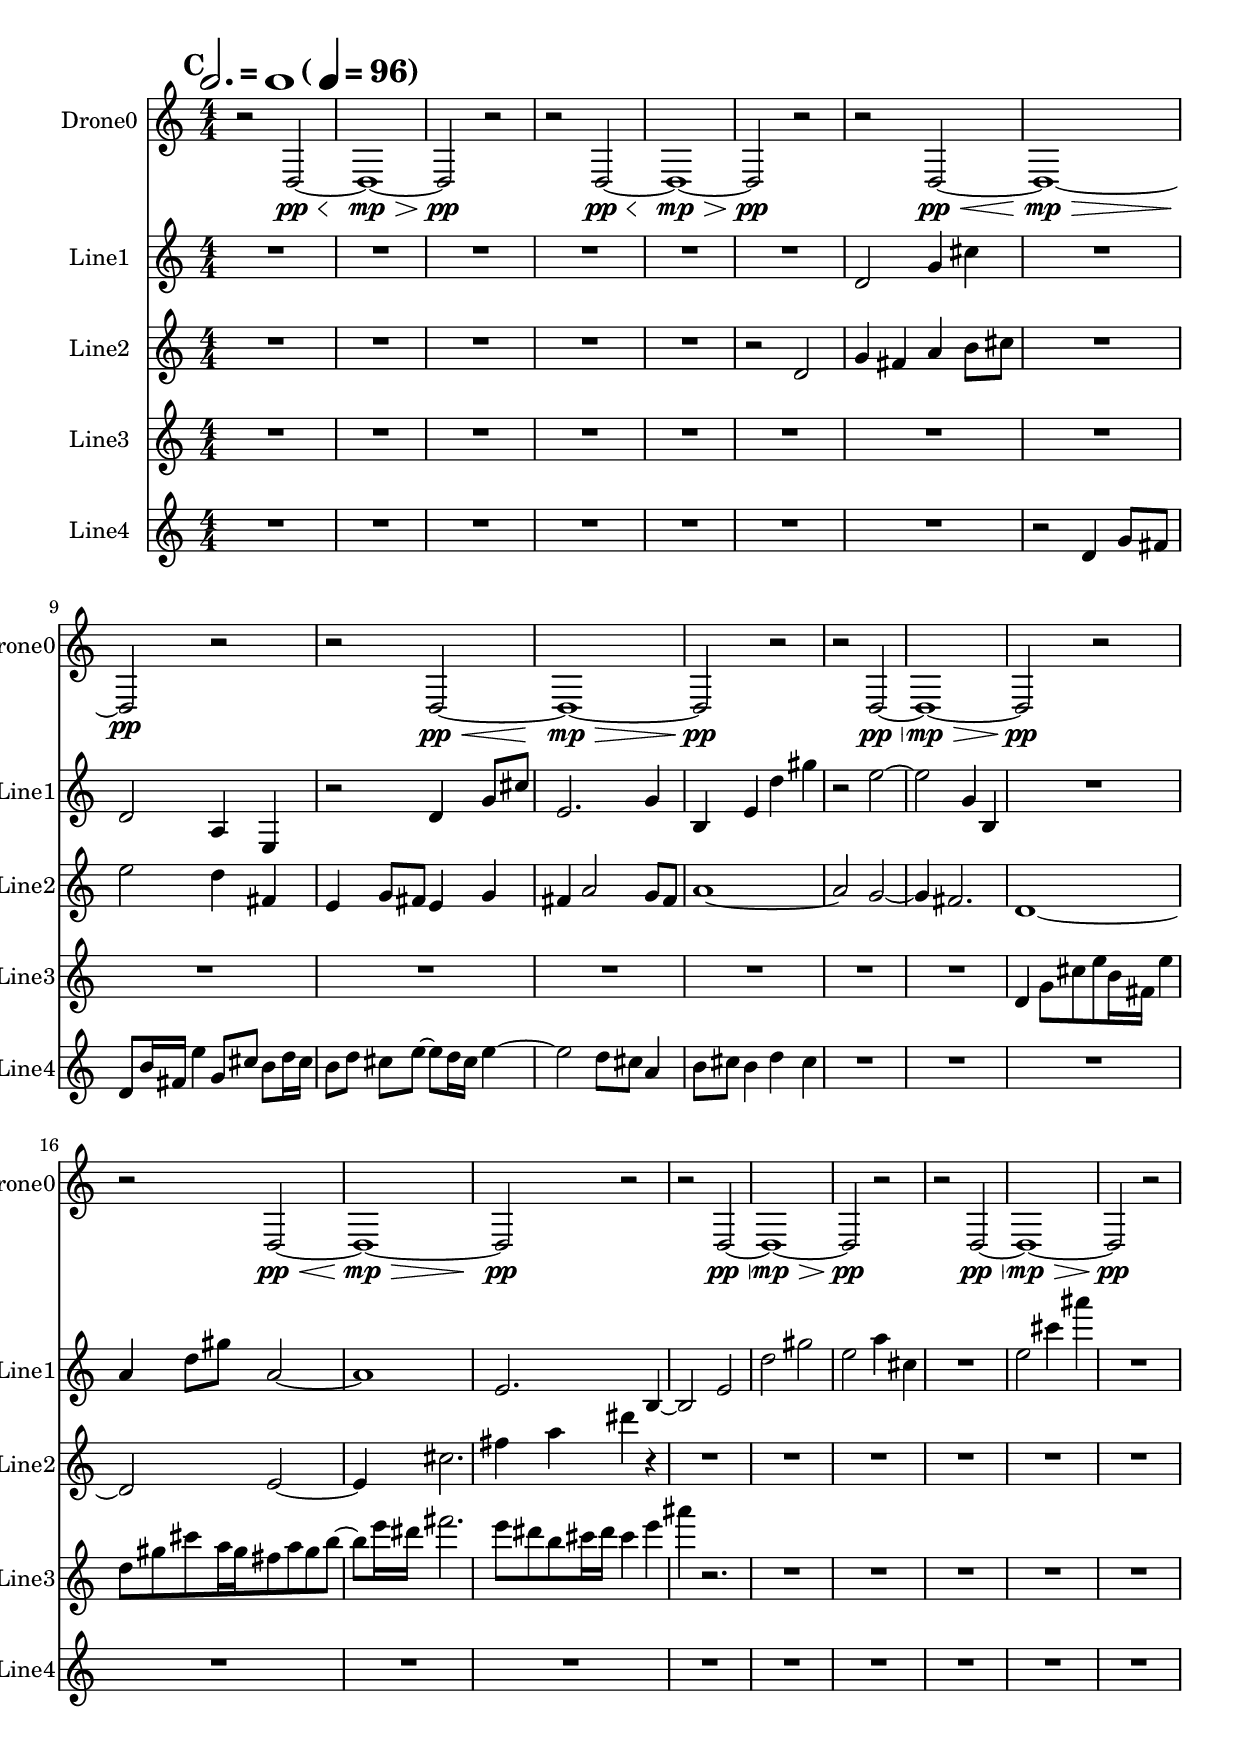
% 2016-11-06 00:29

\version "2.18.2"
\language "english"

\header {
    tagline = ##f
}

\layout {}

\paper {}

\score {
    \new Score <<
        \new Staff {
            \set Staff.instrumentName = \markup { Drone0 }
            \set Staff.shortInstrumentName = \markup { Drone0 }
            \time 4/4
            {
                \numericTimeSignature
                \bar "||"
                \compressFullBarRests
                \tempo \markup \fontsize #3 { \note #"2." #1 = \note #"1" #1 (\note #"4" #1 = 96) }
                \accidentalStyle modern-cautionary
                \mark #3
                r2
                d2 \pp ~ \<
                d1 \mp ~ \>
                d2 \pp
                r2
                r2
                d2 \pp ~ \<
                d1 \mp ~ \>
                d2 \pp
                r2
                r2
                d2 \pp ~ \<
                d1 \mp ~ \>
                d2 \pp
                r2
                r2
                d2 \pp ~ \<
                d1 \mp ~ \>
                d2 \pp
                r2
                r2
                d2 \pp ~ \<
                d1 \mp ~ \>
                d2 \pp
                r2
                r2
                d2 \pp ~ \<
                d1 \mp ~ \>
                d2 \pp
                r2
                r2
                d2 \pp ~ \<
                d1 \mp ~ \>
                d2 \pp
                r2
                r2
                d2 \pp ~ \<
                d1 \mp ~ \>
                d2 \pp
                r2
            }
        }
        \new Staff {
            \set Staff.instrumentName = \markup { Line1 }
            \set Staff.shortInstrumentName = \markup { Line1 }
            \time 4/4
            {
                \numericTimeSignature
                \bar "||"
                \compressFullBarRests
                \tempo \markup \fontsize #3 { \note #"2." #1 = \note #"1" #1 (\note #"4" #1 = 96) }
                \accidentalStyle modern-cautionary
                {
                    \mark #3
                    \mark #3
                    R1 * 6
                }
                d'2
                g'4
                cs''4
                {
                    R1 * 1
                }
                d'2
                a4
                e4
                r2
                d'4
                g'8 [
                cs''8 ]
                e'2.
                g'4
                b4
                e'4
                d''4
                gs''4
                r2
                e''2 ~
                e''2
                g'4
                b4
                {
                    R1 * 1
                }
                a'4
                d''8 [
                gs''8 ]
                a'2 ~
                a'1
                e'2.
                b4 ~
                b2
                e'2
                d''2
                gs''2
                e''2
                a''4
                cs''4
                {
                    R1 * 1
                }
                e''2
                cs'''4
                as'''4
                {
                    R1 * 1
                }
            }
        }
        \new Staff {
            \set Staff.instrumentName = \markup { Line2 }
            \set Staff.shortInstrumentName = \markup { Line2 }
            \time 4/4
            {
                \numericTimeSignature
                \bar "||"
                \compressFullBarRests
                \tempo \markup \fontsize #3 { \note #"2." #1 = \note #"1" #1 (\note #"4" #1 = 96) }
                \accidentalStyle modern-cautionary
                {
                    \mark #3
                    \mark #3
                    R1 * 5
                }
                r2
                d'2
                g'4
                fs'4
                a'4
                b'8 [
                cs''8 ]
                {
                    R1 * 1
                }
                e''2
                d''4
                fs'4
                e'4
                g'8 [
                fs'8 ]
                e'4
                g'4
                fs'4
                a'2
                g'8 [
                fs'8 ]
                a'1 ~
                a'2
                g'2 ~
                g'4
                fs'2.
                d'1 ~
                d'2
                e'2 ~
                e'4
                cs''2.
                fs''4
                a''4
                ds'''4
                r4
                {
                    R1 * 6
                }
            }
        }
        \new Staff {
            \set Staff.instrumentName = \markup { Line3 }
            \set Staff.shortInstrumentName = \markup { Line3 }
            \time 4/4
            {
                \numericTimeSignature
                \bar "||"
                \compressFullBarRests
                \tempo \markup \fontsize #3 { \note #"2." #1 = \note #"1" #1 (\note #"4" #1 = 96) }
                \accidentalStyle modern-cautionary
                {
                    \mark #3
                    \mark #3
                    R1 * 14
                }
                d'4
                g'8 [
                cs''8
                e''8
                b'16
                fs'16 ]
                e''4
                d''8 [
                gs''8
                cs'''8
                a''16
                gs''16
                fs''8
                a''8
                gs''8
                b''8 ~ ]
                b''8 [
                e'''16
                ds'''16 ]
                fs'''2.
                e'''8 [
                ds'''8
                b''8
                cs'''16
                ds'''16 ]
                cs'''4
                e'''4
                as'''4
                r2.
                {
                    R1 * 5
                }
            }
        }
        \new Staff {
            \set Staff.instrumentName = \markup { Line4 }
            \set Staff.shortInstrumentName = \markup { Line4 }
            \time 4/4
            {
                \numericTimeSignature
                \bar "||"
                \compressFullBarRests
                \tempo \markup \fontsize #3 { \note #"2." #1 = \note #"1" #1 (\note #"4" #1 = 96) }
                \accidentalStyle modern-cautionary
                {
                    \mark #3
                    \mark #3
                    R1 * 7
                }
                r2
                d'4
                g'8 [
                fs'8 ]
                d'8 [
                b'16
                fs'16 ]
                e''4
                g'8 [
                cs''8 ]
                b'8 [
                d''16
                cs''16 ]
                b'8 [
                d''8 ]
                cs''8 [
                e''8 ~ ]
                e''8 [
                d''16
                cs''16 ]
                e''4 ~
                e''2
                d''8 [
                cs''8 ]
                a'4
                b'8 [
                cs''8 ]
                b'4
                d''4
                cs''4
                {
                    R1 * 12
                }
            }
        }
    >>
}